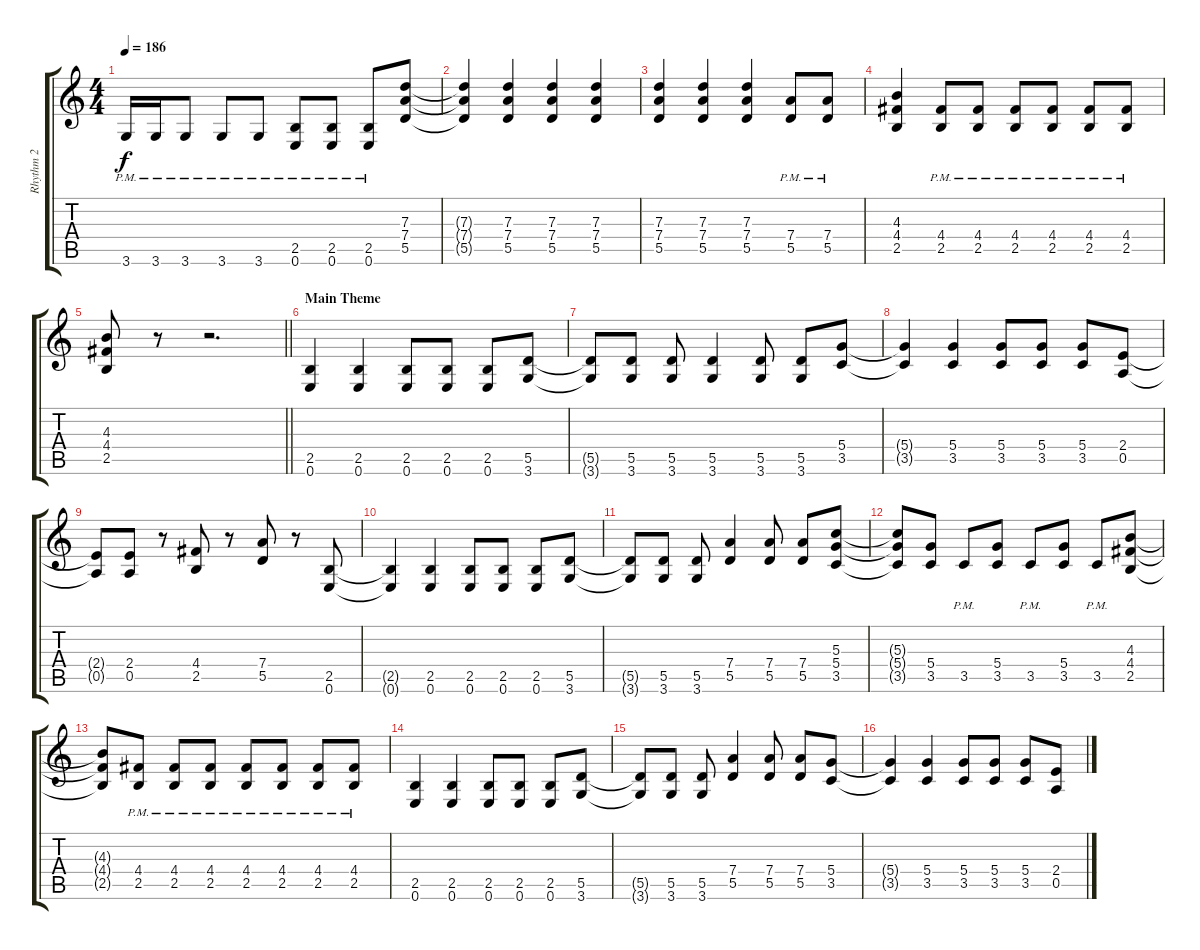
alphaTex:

\track ("Rhythm 2" "Rhythm 2") {instrument distortionguitar}
\staff {score tabs}
\tuning (E4 B3 G3 D3 A2 E2) {hide}
\ts (4 4)
\tempo 186
\clef g2
\ks c
3.6{pm}.16{dy f} 3.6{pm}.16 3.6{pm}.8 3.6{pm}.8 3.6{pm}.8 (2.5{pm} 0.6{pm}).8 (2.5{pm} 0.6{pm}).8 (2.5{pm} 0.6{pm}).8 (7.3 7.4 5.5).8 |
(7.3{t} 7.4{t} 5.5{t}).4 (7.3 7.4 5.5).4 (7.3 7.4 5.5).4 (7.3 7.4 5.5).4 |
(7.3 7.4 5.5).4 (7.3 7.4 5.5).4 (7.3 7.4 5.5).4 (7.4{pm} 5.5{pm}).8 (7.4{pm} 5.5{pm}).8 |
(4.3 4.4 2.5).4 (4.4{pm} 2.5{pm}).8 (4.4{pm} 2.5{pm}).8 (4.4{pm} 2.5{pm}).8 (4.4{pm} 2.5{pm}).8 (4.4{pm} 2.5{pm}).8 (4.4{pm} 2.5{pm}).8 |
\barLineRight lightlight
(4.3 4.4 2.5).8 r.8 r.2{d} |
\section ("" "Main Theme")
(2.5 0.6).4 (2.5 0.6).4 (2.5 0.6).8 (2.5 0.6).8 (2.5 0.6).8 (5.5 3.6).8 |
(5.5{t} 3.6{t}).8 (5.5 3.6).8 (5.5 3.6).8 (5.5 3.6).4 (5.5 3.6).8 (5.5 3.6).8 (5.4 3.5).8 |
(5.4{t} 3.5{t}).4 (5.4 3.5).4 (5.4 3.5).8 (5.4 3.5).8 (5.4 3.5).8 (2.4 0.5).8 |
(2.4{t} 0.5{t}).8 (2.4 0.5).8 r.8 (4.4 2.5).8 r.8 (7.4 5.5).8 r.8 (2.5 0.6).8 |
(2.5{t} 0.6{t}).4 (2.5 0.6).4 (2.5 0.6).8 (2.5 0.6).8 (2.5 0.6).8 (5.5 3.6).8 |
(5.5{t} 3.6{t}).8 (5.5 3.6).8 (5.5 3.6).8 (7.4 5.5).4 (7.4 5.5).8 (7.4 5.5).8 (5.3 5.4 3.5).8 |
(5.3{t} 5.4{t} 3.5{t}).8 (5.4 3.5).8 3.5{pm}.8 (5.4 3.5).8 3.5{pm}.8 (5.4 3.5).8 3.5{pm}.8 (4.3 4.4 2.5).8 |
(4.3{t} 4.4{t} 2.5{t}).8 (4.4{pm} 2.5{pm}).8 (4.4{pm} 2.5{pm}).8 (4.4{pm} 2.5{pm}).8 (4.4{pm} 2.5{pm}).8 (4.4{pm} 2.5{pm}).8 (4.4{pm} 2.5{pm}).8 (4.4{pm} 2.5{pm}).8 |
(2.5 0.6).4 (2.5 0.6).4 (2.5 0.6).8 (2.5 0.6).8 (2.5 0.6).8 (5.5 3.6).8 |
(5.5{t} 3.6{t}).8 (5.5 3.6).8 (5.5 3.6).8 (7.4 5.5).4 (7.4 5.5).8 (7.4 5.5).8 (5.4 3.5).8 |
(5.4{t} 3.5{t}).4 (5.4 3.5).4 (5.4 3.5).8 (5.4 3.5).8 (5.4 3.5).8 (2.4 0.5).8
